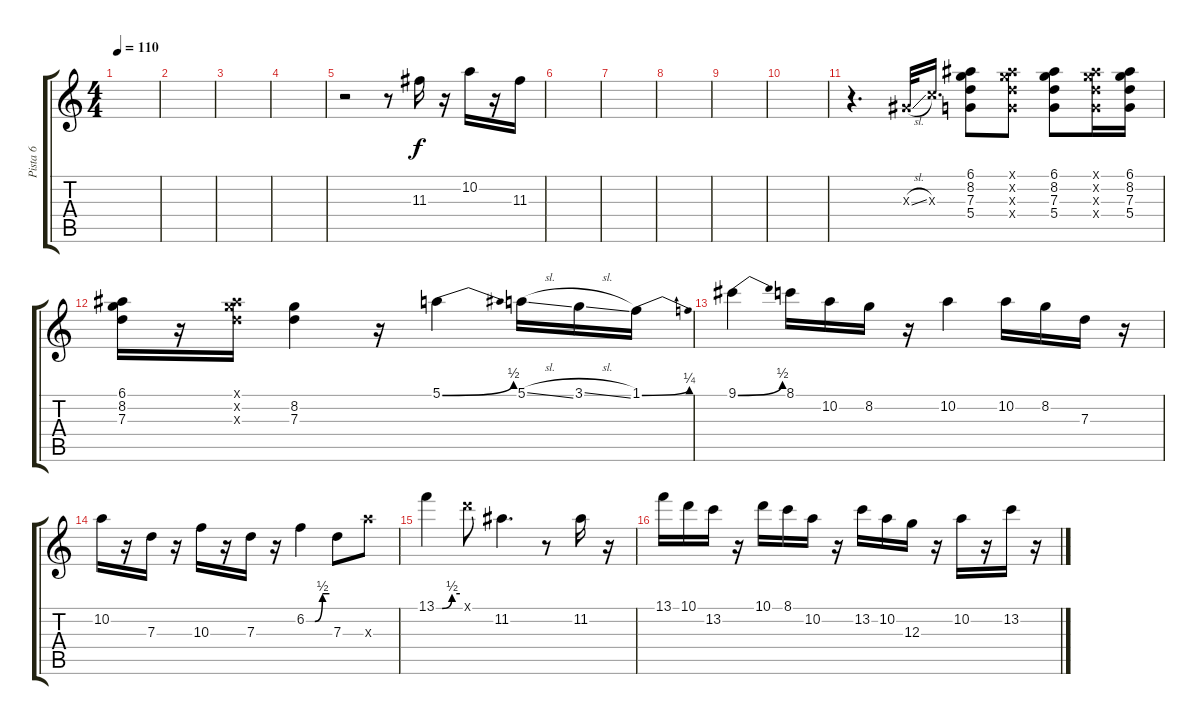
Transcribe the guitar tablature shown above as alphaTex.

\track ("Pista 6" "Pista 6") {instrument electricguitarclean}
\staff {score tabs}
\tuning (E4 B3 G3 D3 A2 E2) {hide}
\ts (4 4)
\tempo 110
\clef g2
\ks c
|
|
|
|
r.2{volume 2} r.8 11.3.16 r.16 10.2.16 r.16 11.3.16 |
|
|
|
|
|
r.4{d} 1.3{sl x}.32{volume 11 instrument electricguitarclean} 5.3{x}.16{d} (6.1 8.2 7.3 5.4).8 (6.1{x} 8.2{x} 7.3{x} 5.4{x}).8 (6.1 8.2 7.3 5.4).8 (6.1{x} 8.2{x} 7.3{x} 5.4{x}).16 (6.1 8.2 7.3 5.4).16 |
(6.1 8.2 7.3).16 r.16 (6.1{x} 8.2{x} 7.3{x}).16 (8.2 7.3).4 r.16 5.1{be (bend 0 0 60 2)}.4 5.1{sl}.16 3.1{sl}.16 1.1{be (bend 0 0 60 1)}.16 |
9.1{be (bend 0 0 60 2)}.4 8.1.16 10.2.16 8.2.16 r.16 10.2.4 10.2.16 8.2.16 7.3.16 r.16 |
10.2.16 r.16 7.3.16 r.16 10.3.16 r.16 7.3.16 r.16 6.2{be (custom 0 0 22 0 42 2 60 2)}.4 7.3.8 14.3{x}.8 |
13.1{be (custom 0 0 15 0 40 2 60 2)}.4 10.1{x}.8 11.2.4{d} r.8 11.2.16 r.16 |
13.1.16 10.1.16 13.2.16 r.16 10.1.16 8.1.16 10.2.16 r.16 13.2.16 10.2.16 12.3.16 r.16 10.2.16 r.16 13.2.16 r.16
